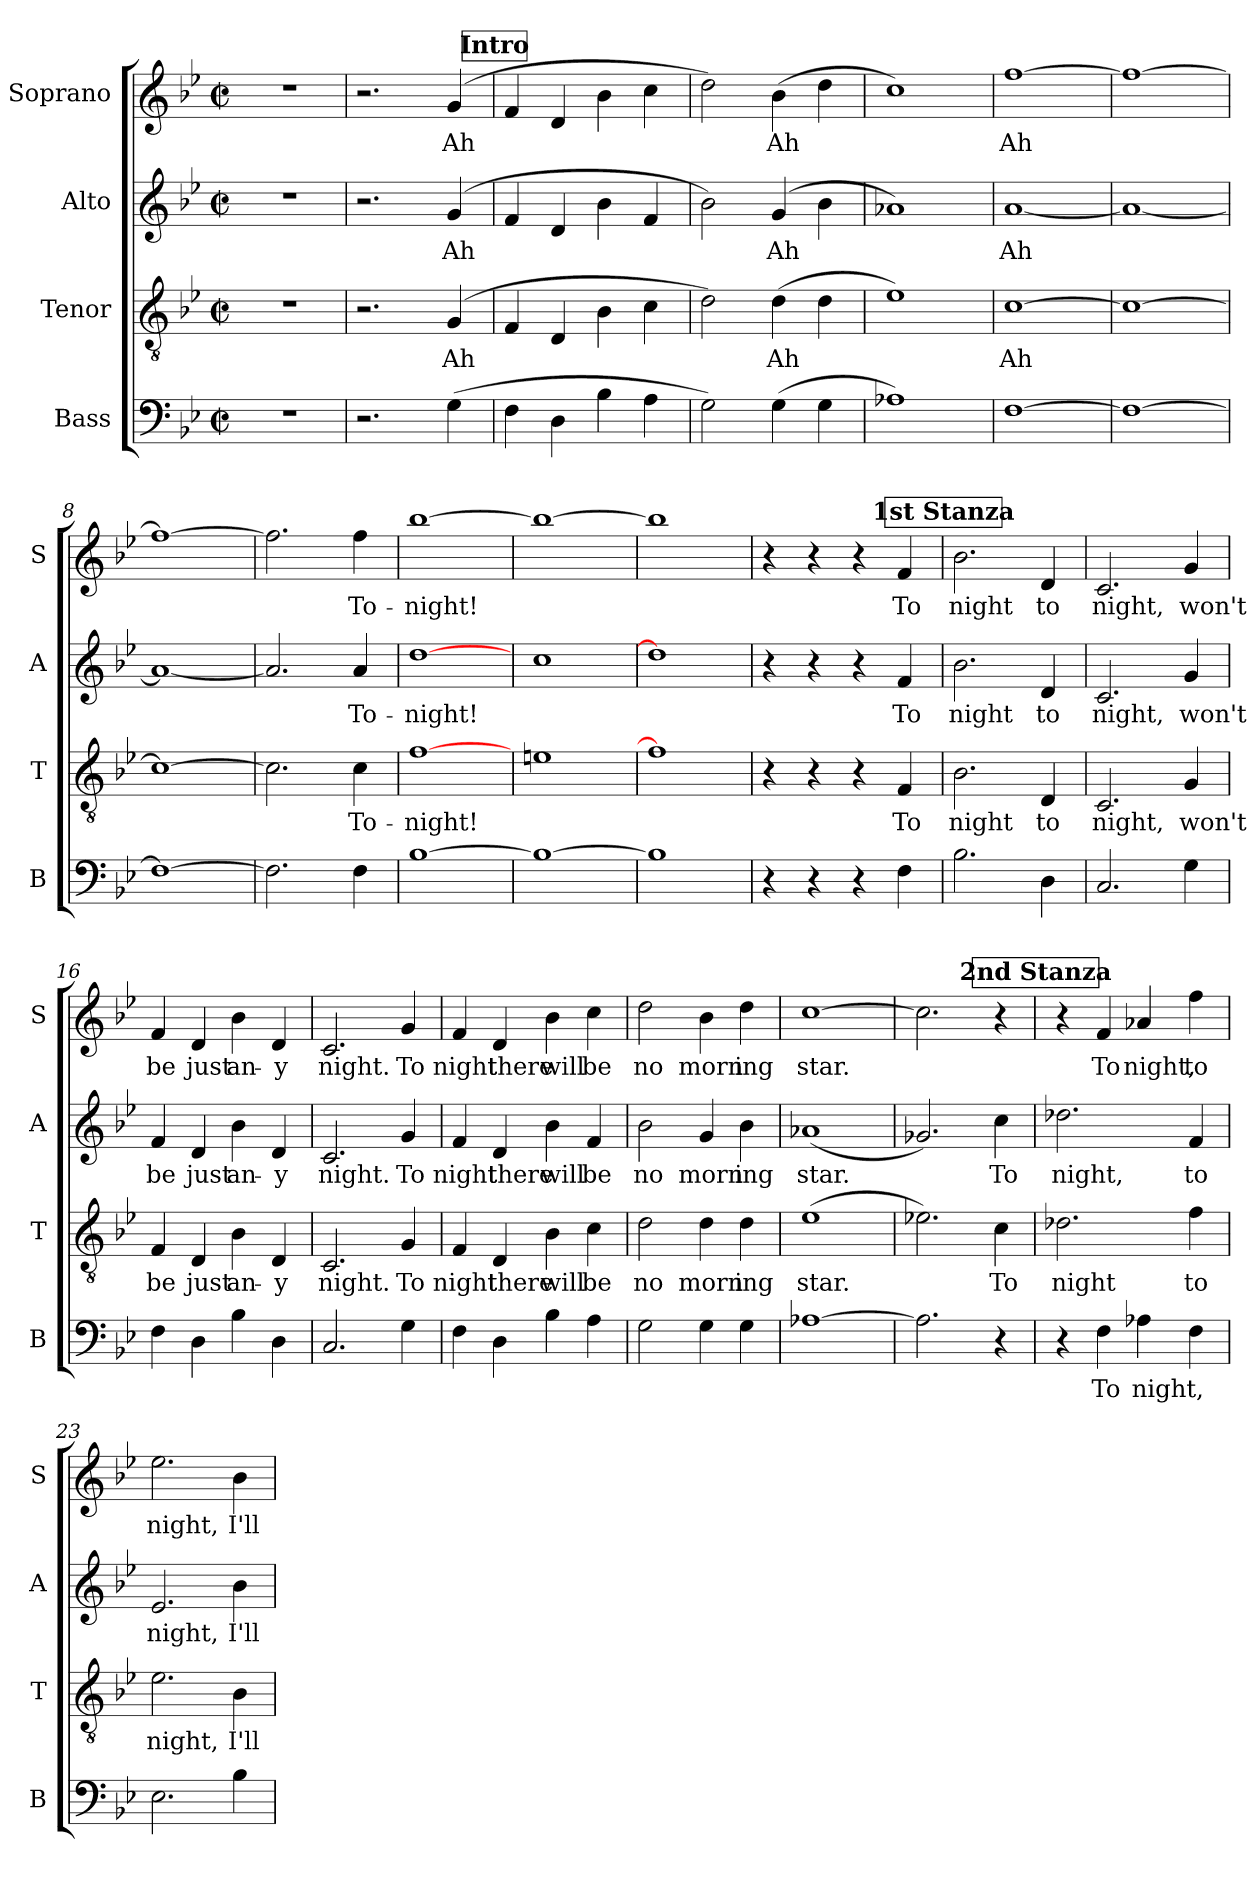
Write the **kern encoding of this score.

**kern	**text	**kern	**text	**kern	**text	**kern	**text
*part4	*part4	*part3	*part3	*part2	*part2	*part1	*part1
*staff4	*staff4	*staff3	*staff3	*staff2	*staff2	*staff1	*staff1
*I"Bass	*	*I"Tenor	*	*I"Alto	*	*I"Soprano	*
*I'B	*	*I'T	*	*I'A	*	*I'S	*
*clefF4	*	*clefGv2	*	*clefG2	*	*clefG2	*
*k[b-e-]	*	*k[b-e-]	*	*k[b-e-]	*	*k[b-e-]	*
*B-:	*	*B-:	*	*B-:	*	*B-:	*
*M2/2	*	*M2/2	*	*M2/2	*	*M2/2	*
*met(c|)	*	*met(c|)	*	*met(c|)	*	*met(c|)	*
*MM120	*	*MM120	*	*MM120	*	*MM120	*
=1	=1	=1	=1	=1	=1	=1	=1
1r	.	1r	.	1r	.	1r	.
=2	=2	=2	=2	=2	=2	=2	=2
2.r	.	2.r	.	2.r	.	2.r	.
!	!	!	!LO:LY:b	!	!LO:LY:b	!	!LO:LY:b
(>4G\	.	(>4G/	Ah	(>4g/	Ah	(>4g/	Ah
!!LO:REH:place=s1:a:B:fs=14:t=Intro
=3	=3	=3	=3	=3	=3	=3	=3
4F\	.	4F/	.	4f/	.	4f/	.
4D\	.	4D/	.	4d/	.	4d/	.
4B-\	.	4B-\	.	4b-\	.	4b-\	.
4A\	.	4c\	.	4f/	.	4cc\	.
=4	=4	=4	=4	=4	=4	=4	=4
2G\)	.	2d\)	.	2b-\)	.	2dd\)	.
!	!	!	!LO:LY:b	!	!LO:LY:b	!	!LO:LY:b
(>4G\	.	(>4d\	Ah	(>4g/	Ah	(>4b-\	Ah
4G\	.	4d\	.	4b-\	.	4dd\	.
=5	=5	=5	=5	=5	=5	=5	=5
1A-X)	.	1e-)	.	1a-X)	.	1cc)	.
=6	=6	=6	=6	=6	=6	=6	=6
!	!	!	!LO:LY:b	!	!LO:LY:b	!	!LO:LY:b
[1F	.	[1c	Ah	[1a	Ah	[1ff	Ah
=7	=7	=7	=7	=7	=7	=7	=7
1F_	.	1c_	.	1a_	.	1ff_	.
=8	=8	=8	=8	=8	=8	=8	=8
1F_	.	1c_	.	1a_	.	1ff_	.
=9	=9	=9	=9	=9	=9	=9	=9
2.F\]	.	2.c\]	.	2.a/]	.	2.ff\]	.
!	!	!	!LO:LY:b	!	!LO:LY:b	!	!LO:LY:b
4F\	.	4c\	To-	4a/	To-	4ff\	To-
!!LO:LB:g=z
=10	=10	=10	=10	=10	=10	=10	=10
*	*	*	*	*	*	*MM145	*
!	!	!	!LO:LY:b	!	!LO:LY:b	!	!LO:LY:b
[1B-	.	[1f	-night!	[1dd	-night!	[1bb-	-night!
=11	=11	=11	=11	=11	=11	=11	=11
1B-_	.	1en	.	1cc	.	1bb-_	.
=12	=12	=12	=12	=12	=12	=12	=12
1B-]	.	1f]	.	1dd]	.	1bb-]	.
=13	=13	=13	=13	=13	=13	=13	=13
4r	.	4r	.	4r	.	4r	.
4r	.	4r	.	4r	.	4r	.
4r	.	4r	.	4r	.	4r	.
!	!	!	!LO:LY:b	!	!LO:LY:b	!	!LO:LY:b
4F\	.	4F/	To	4f/	To	4f/	To
!!LO:REH:place=s1:a:B:fs=14:t=1st Stanza
=14	=14	=14	=14	=14	=14	=14	=14
!	!	!	!LO:LY:b	!	!LO:LY:b	!	!LO:LY:b
2.B-\	.	2.B-\	night	2.b-\	night	2.b-\	night
!	!	!	!LO:LY:b	!	!LO:LY:b	!	!LO:LY:b
4D\	.	4D/	to	4d/	to	4d/	to
=15	=15	=15	=15	=15	=15	=15	=15
!	!	!	!LO:LY:b	!	!LO:LY:b	!	!LO:LY:b
2.C/	.	2.C/	night,	2.c/	night,	2.c/	night,
!	!	!	!LO:LY:b	!	!LO:LY:b	!	!LO:LY:b
4G\	.	4G/	won't	4g/	won't	4g/	won't
=16	=16	=16	=16	=16	=16	=16	=16
!	!	!	!LO:LY:b	!	!LO:LY:b	!	!LO:LY:b
4F\	.	4F/	be	4f/	be	4f/	be
!	!	!	!LO:LY:b	!	!LO:LY:b	!	!LO:LY:b
4D\	.	4D/	just	4d/	just	4d/	just
!	!	!	!LO:LY:b	!	!LO:LY:b	!	!LO:LY:b
4B-\	.	4B-\	an-	4b-\	an-	4b-\	an-
!	!	!	!LO:LY:b	!	!LO:LY:b	!	!LO:LY:b
4D\	.	4D/	-y	4d/	-y	4d/	-y
=17	=17	=17	=17	=17	=17	=17	=17
!	!	!	!LO:LY:b	!	!LO:LY:b	!	!LO:LY:b
2.C/	.	2.C/	night.	2.c/	night.	2.c/	night.
!	!	!	!LO:LY:b	!	!LO:LY:b	!	!LO:LY:b
4G\	.	4G/	To	4g/	To	4g/	To
!!LO:PB:g=z
=18	=18	=18	=18	=18	=18	=18	=18
!	!	!	!LO:LY:b	!	!LO:LY:b	!	!LO:LY:b
4F\	.	4F/	night	4f/	night	4f/	night
!	!	!	!LO:LY:b	!	!LO:LY:b	!	!LO:LY:b
4D\	.	4D/	there	4d/	there	4d/	there
!	!	!	!LO:LY:b	!	!LO:LY:b	!	!LO:LY:b
4B-\	.	4B-\	will	4b-\	will	4b-\	will
!	!	!	!LO:LY:b	!	!LO:LY:b	!	!LO:LY:b
4A\	.	4c\	be	4f/	be	4cc\	be
=19	=19	=19	=19	=19	=19	=19	=19
!	!	!	!LO:LY:b	!	!LO:LY:b	!	!LO:LY:b
2G\	.	2d\	no	2b-\	no	2dd\	no
!	!	!	!LO:LY:b	!	!LO:LY:b	!	!LO:LY:b
4G\	.	4d\	morn	4g/	morn	4b-\	morn
!	!	!	!LO:LY:b	!	!LO:LY:b	!	!LO:LY:b
4G\	.	4d\	ing	4b-\	ing	4dd\	ing
=20	=20	=20	=20	=20	=20	=20	=20
!	!	!	!LO:LY:b	!	!LO:LY:b	!	!LO:LY:b
[1A-X	.	(>1e-	star.	(1a-X	star.	[1cc	star.
=21	=21	=21	=21	=21	=21	=21	=21
2.A-\]	.	2.e-X\)	.	2.g-X/)	.	2.cc\]	.
!	!	!	!LO:LY:b	!	!LO:LY:b	!	!
4r	.	4c\	To	4cc\	To	4r	.
!!LO:REH:place=s1:a:B:fs=14:t=2nd Stanza
=22	=22	=22	=22	=22	=22	=22	=22
!	!	!	!LO:LY:b	!	!LO:LY:b	!	!
4r	.	2.d-X\	night	2.dd-X\	night,	4r	.
!	!LO:LY:b	!	!	!	!	!	!LO:LY:b
4F\	To	.	.	.	.	4f/	To
!	!LO:LY:b	!	!	!	!	!	!LO:LY:b
4A-X\	night,	.	.	.	.	4a-X/	night,
!	!	!	!LO:LY:b	!	!LO:LY:b	!	!LO:LY:b
4F\	.	4f\	to	4f/	to	4ff\	to
=23	=23	=23	=23	=23	=23	=23	=23
!	!	!	!LO:LY:b	!	!LO:LY:b	!	!LO:LY:b
2.E-\	.	2.e-\	night,	2.e-/	night,	2.ee-\	night,
!	!	!	!LO:LY:b	!	!LO:LY:b	!	!LO:LY:b
4B-\	.	4B-\	I'll	4b-\	I'll	4b-\	I'll
=	=	=	=	=	=	=	=
*-	*-	*-	*-	*-	*-	*-	*-
